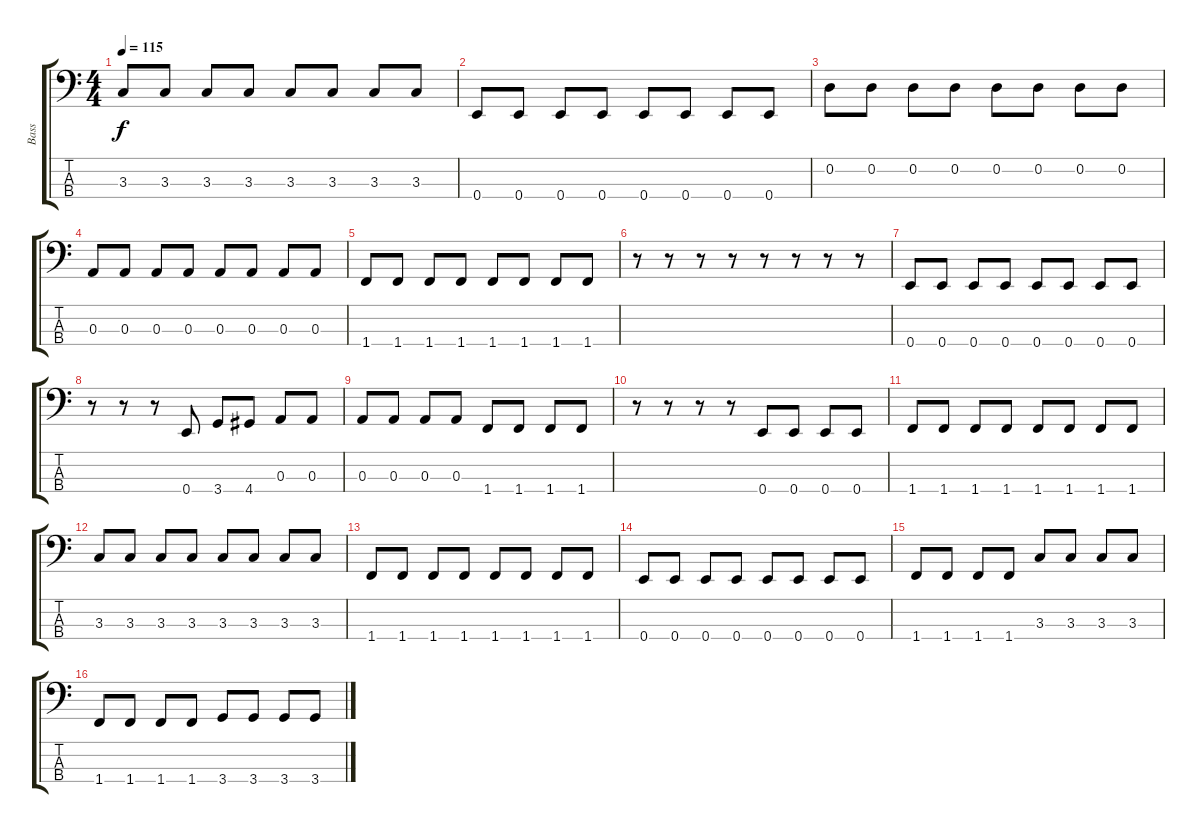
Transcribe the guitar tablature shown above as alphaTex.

\track ("Bass" "Bass") {instrument electricbasspick}
\staff {score tabs}
\tuning (G2 D2 A1 E1) {hide}
\ts (4 4)
\tempo 115
\clef f4
\ks c
3.3.8{dy f instrument electricbasspick} 3.3.8 3.3.8 3.3.8 3.3.8 3.3.8 3.3.8 3.3.8 |
0.4.8 0.4.8 0.4.8 0.4.8 0.4.8 0.4.8 0.4.8 0.4.8 |
0.2.8 0.2.8 0.2.8 0.2.8 0.2.8 0.2.8 0.2.8 0.2.8 |
0.3.8 0.3.8 0.3.8 0.3.8 0.3.8 0.3.8 0.3.8 0.3.8 |
1.4.8 1.4.8 1.4.8 1.4.8 1.4.8 1.4.8 1.4.8 1.4.8 |
r.8 r.8 r.8 r.8 r.8 r.8 r.8 r.8 |
0.4.8 0.4.8 0.4.8 0.4.8 0.4.8 0.4.8 0.4.8 0.4.8 |
r.8 r.8 r.8 0.4.8 3.4.8 4.4.8 0.3.8 0.3.8 |
0.3.8 0.3.8 0.3.8 0.3.8 1.4.8 1.4.8 1.4.8 1.4.8 |
r.8 r.8 r.8 r.8 0.4.8 0.4.8 0.4.8 0.4.8 |
1.4.8 1.4.8 1.4.8 1.4.8 1.4.8 1.4.8 1.4.8 1.4.8 |
3.3.8 3.3.8 3.3.8 3.3.8 3.3.8 3.3.8 3.3.8 3.3.8 |
1.4.8 1.4.8 1.4.8 1.4.8 1.4.8 1.4.8 1.4.8 1.4.8 |
0.4.8 0.4.8 0.4.8 0.4.8 0.4.8 0.4.8 0.4.8 0.4.8 |
1.4.8 1.4.8 1.4.8 1.4.8 3.3.8 3.3.8 3.3.8 3.3.8 |
1.4.8 1.4.8 1.4.8 1.4.8 3.4.8 3.4.8 3.4.8 3.4.8
